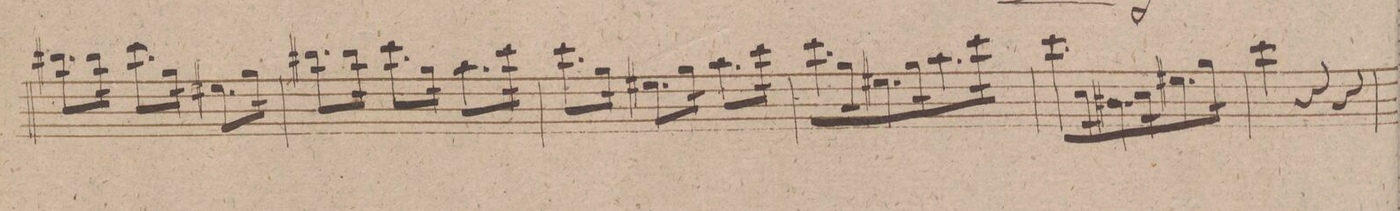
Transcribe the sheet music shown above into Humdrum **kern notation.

**kern	**dynam
*I"Violino 1mo	*
*clefG2	*
*k[f#c#g#]	*
*M3/4	*
8.bb#X\L	.
*16\right	*
16bb#\Jk	.
*8\left	*
8.ccc#\L	.
16gg#\Jk	.
*8\right	*
8.ee#X\L	.
16gg#\Jk	.
=54	=54
8.bb#X\L	.
16bb#\Jk	.
*8\left	*
8.ccc#\L	.
16gg#\Jk	.
8.aa\L	.
*16\left	*
16ccc#\Jk	.
=55	=55
8.ccc#\L	.
*16\right	*
16gg#\Jk	.
*8\right	*
8.ee#X\L	.
16gg#\Jk	.
*8\left	*
8.aa\L	.
*16\left	*
16ccc#\Jk	.
=56	=56
8.ccc#\L	.
*16\right	*
16gg#\K	.
*8\right	*
8.ee#X\	.
16gg#\K	.
*8\left	*
8.aa\	.
*16\left	*
16ccc#\Jk	.
=57	=57
8.ccc#\L	.
*16\right	*
16cc#\K	.
*8\right	*
8.b#X\	.
16cc#\K	.
8.ee#X\	.
16gg#\Jk	.
=58	=58
*4\left	*
4ccc#\	.
4r	.
4r	.
=59	=59
*-	*-
